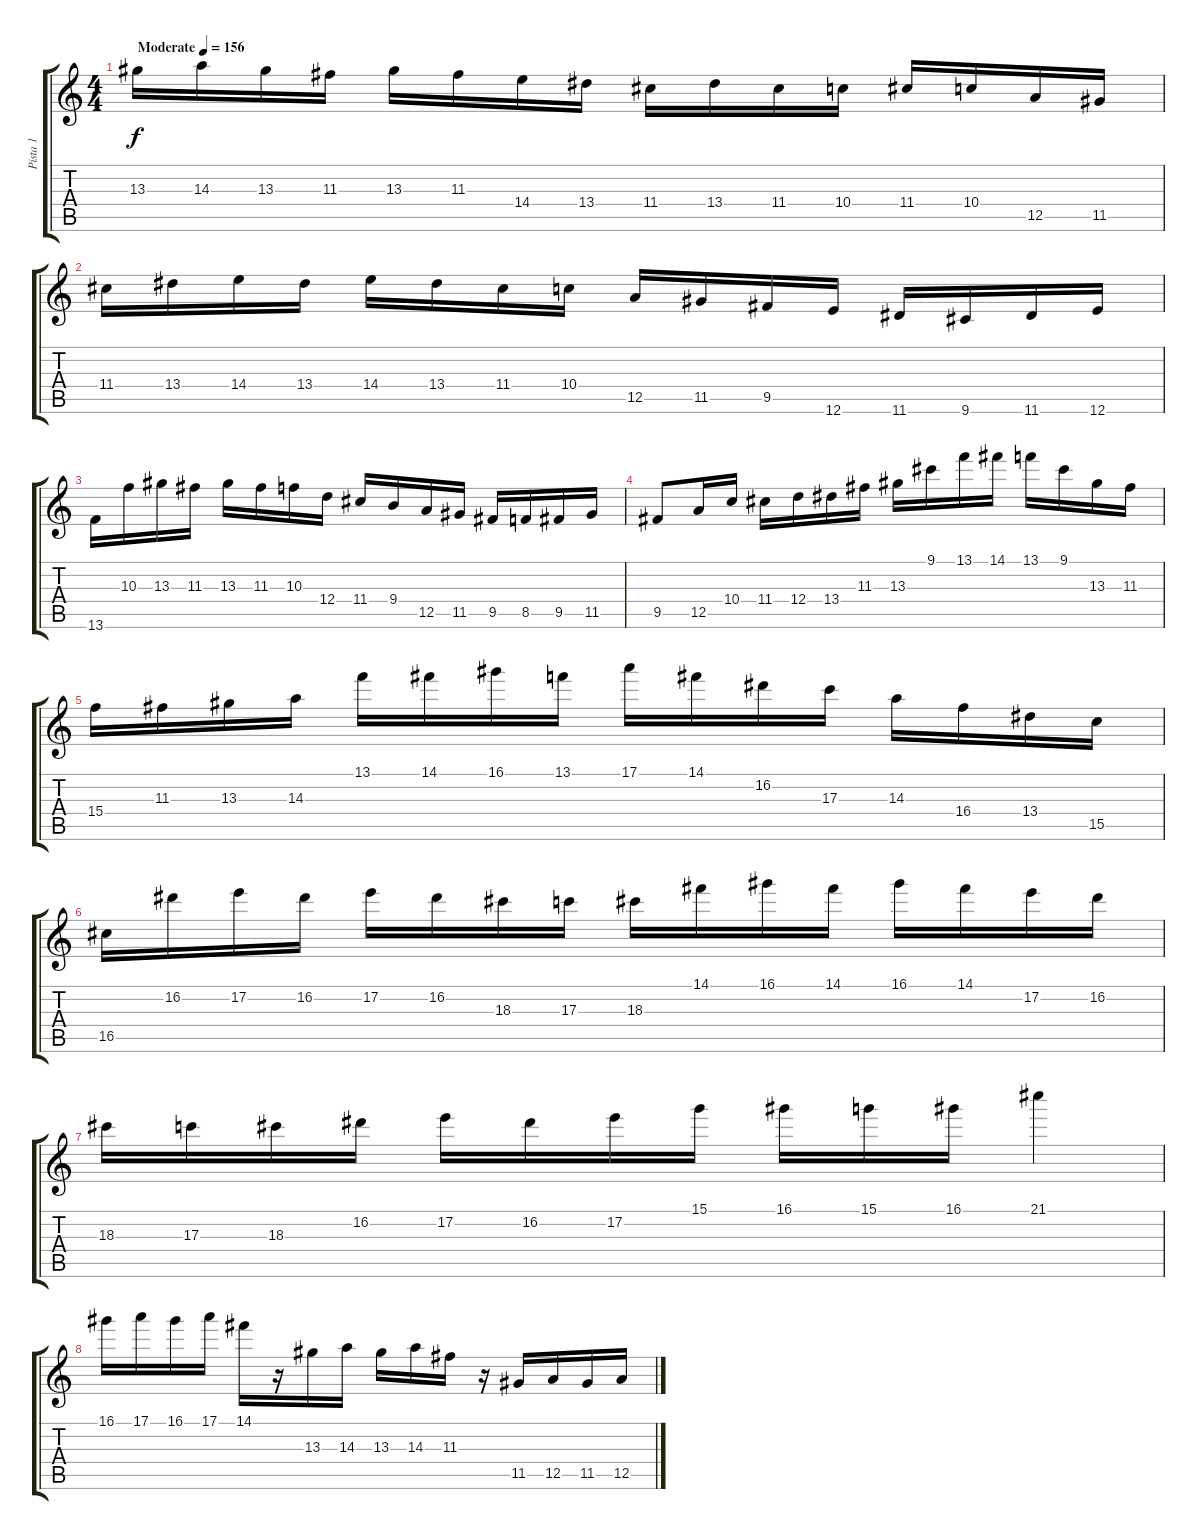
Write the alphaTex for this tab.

\track ("Pista 1" "Pista 1") {instrument overdrivenguitar}
\staff {score tabs}
\tuning (E4 B3 G3 D3 A2 E2) {hide}
\ts (4 4)
\tempo (156 "Moderate")
\clef g2
\ks c
13.3.16{dy f instrument overdrivenguitar} 14.3.16 13.3.16 11.3.16 13.3.16 11.3.16 14.4.16 13.4.16 11.4.16 13.4.16 11.4.16 10.4.16 11.4.16 10.4.16 12.5.16 11.5.16 |
11.4.16 13.4.16 14.4.16 13.4.16 14.4.16 13.4.16 11.4.16 10.4.16 12.5.16 11.5.16 9.5.16 12.6.16 11.6.16 9.6.16 11.6.16 12.6.16 |
13.6.16 10.3.16 13.3.16 11.3.16 13.3.16 11.3.16 10.3.16 12.4.16 11.4.16 9.4.16 12.5.16 11.5.16 9.5.16 8.5.16 9.5.16 11.5.16 |
9.5.8 12.5.16 10.4.16 11.4.16 12.4.16 13.4.16 11.3.16 13.3.16 9.1.16 13.1.16 14.1.16 13.1.16 9.1.16 13.3.16 11.3.16 |
15.4.16 11.3.16 13.3.16 14.3.16 13.1.16 14.1.16 16.1.16 13.1.16 17.1.16 14.1.16 16.2.16 17.3.16 14.3.16 16.4.16 13.4.16 15.5.16 |
16.5.16 16.2.16 17.2.16 16.2.16 17.2.16 16.2.16 18.3.16 17.3.16 18.3.16 14.1.16 16.1.16 14.1.16 16.1.16 14.1.16 17.2.16 16.2.16 |
18.3.16 17.3.16 18.3.16 16.2.16 17.2.16 16.2.16 17.2.16 15.1.16 16.1.16 15.1.16 16.1.16 21.1.4 |
16.1.16 17.1.16 16.1.16 17.1.16 14.1.16 r.16 13.3.16 14.3.16 13.3.16 14.3.16 11.3.16 r.16 11.5.16 12.5.16 11.5.16 12.5.16
